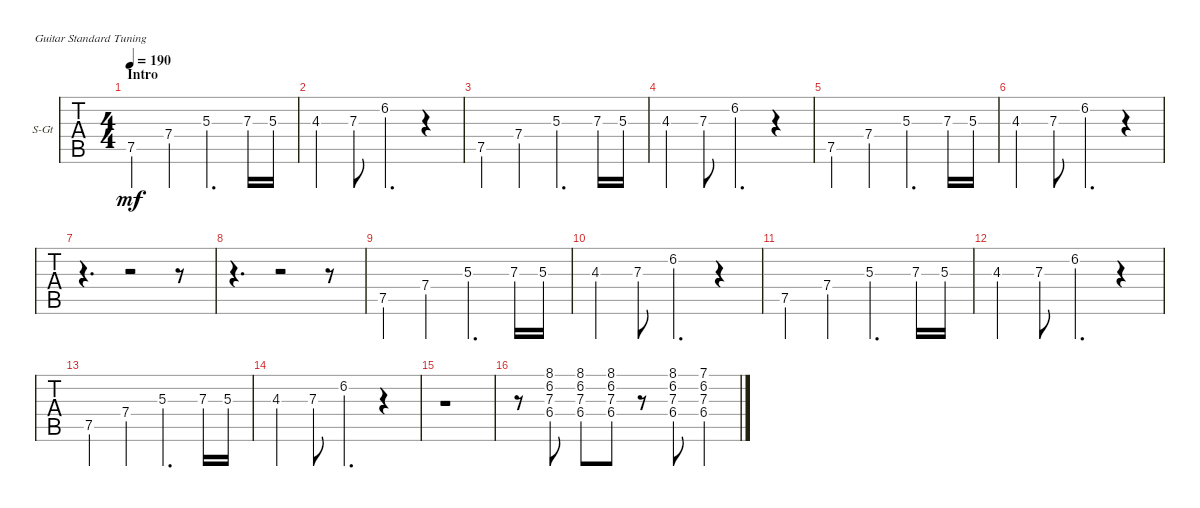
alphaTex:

\bracketExtendMode groupsimilarinstruments
\firstSystemTrackNameOrientation horizontal
\otherSystemsTrackNameOrientation horizontal
\track ("Django" "S-Gt") {instrument acousticguitarsteel}
\staff {tabs}
\tuning (E4 B3 G3 D3 A2 E2)
\ts (4 4)
\section ("" "Intro")
\tempo 190
\clef g2
\ks c
7.5.4{dy mf instrument acousticguitarsteel} 7.4.4 5.3.4{d} 7.3.16 5.3.16 |
4.3.4 7.3.8 6.2.4{d} r.4 |
7.5.4 7.4.4 5.3.4{d} 7.3.16 5.3.16 |
4.3.4 7.3.8 6.2.4{d} r.4 |
7.5.4 7.4.4 5.3.4{d} 7.3.16 5.3.16 |
4.3.4 7.3.8 6.2.4{d} r.4 |
r.4{d} r.2 r.8 |
r.4{d} r.2 r.8 |
7.5.4 7.4.4 5.3.4{d} 7.3.16 5.3.16 |
4.3.4 7.3.8 6.2.4{d} r.4 |
7.5.4 7.4.4 5.3.4{d} 7.3.16 5.3.16 |
4.3.4 7.3.8 6.2.4{d} r.4 |
7.5.4 7.4.4 5.3.4{d} 7.3.16 5.3.16 |
4.3.4 7.3.8 6.2.4{d} r.4 |
r.1 |
r.8 (8.1 6.2 7.3 6.4).8 (8.1 6.2 7.3 6.4).8 (8.1 6.2 7.3 6.4).8 r.8 (8.1 6.2 7.3 6.4).8 (7.1 6.2 7.3 6.4).4
